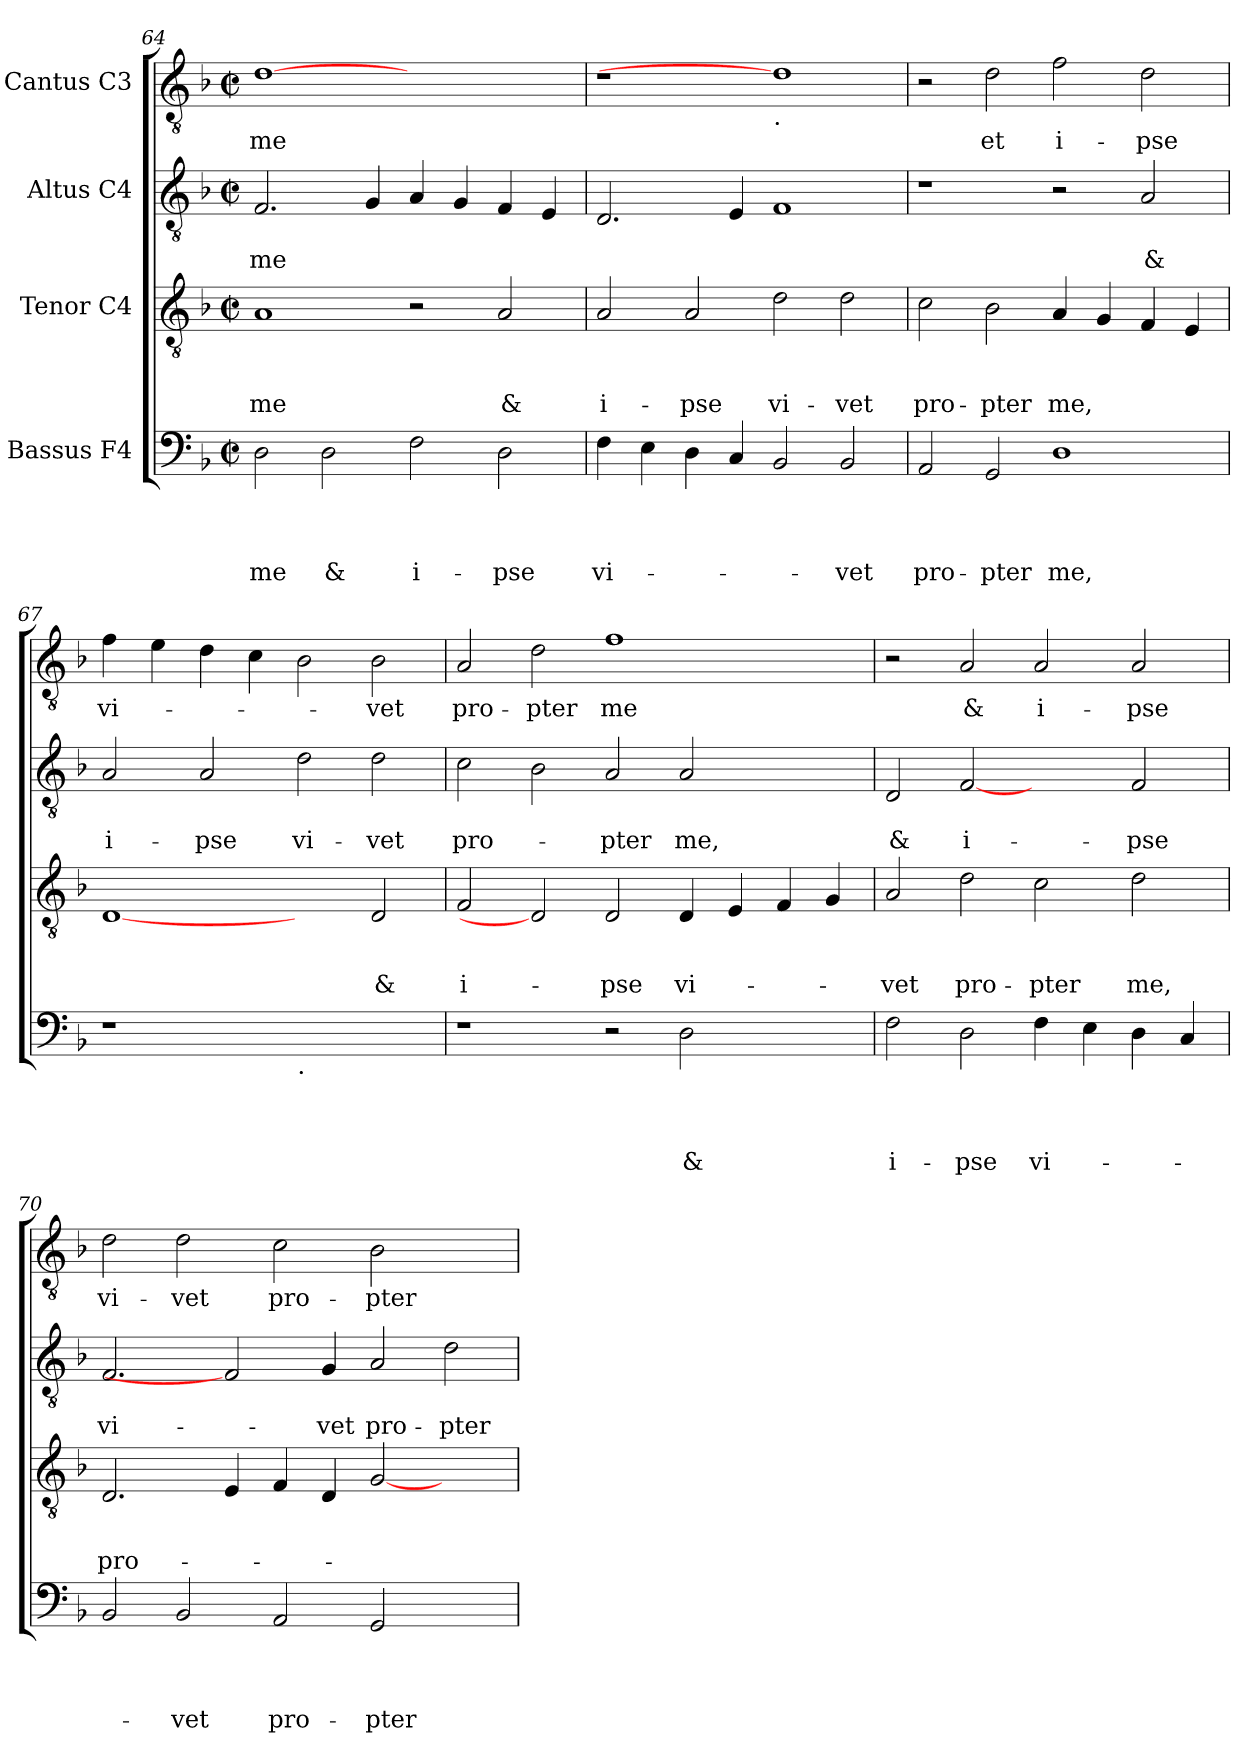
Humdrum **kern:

**kern	**text	**text	**text	**text	**kern	**text	**text	**text	**kern	**text	**text	**kern	**text
*part4	*part4	*part4	*part4	*part4	*part3	*part3	*part3	*part3	*part2	*part2	*part2	*part1	*part1
*staff4	*staff4	*staff4	*staff4	*staff4	*staff3	*staff3	*staff3	*staff3	*staff2	*staff2	*staff2	*staff1	*staff1
*I"Bassus F4	*	*	*	*	*I"Tenor C4	*	*	*	*I"Altus C4	*	*	*I"Cantus C3	*
*clefF4	*	*	*	*	*clefGv2	*	*	*	*clefGv2	*	*	*clefGv2	*
*k[b-]	*	*	*	*	*k[b-]	*	*	*	*k[b-]	*	*	*k[b-]	*
*F:	*	*	*	*	*F:	*	*	*	*F:	*	*	*F:	*
*M2/2	*	*	*	*	*M2/2	*	*	*	*M2/2	*	*	*M2/2	*
*met(c|)	*	*	*	*	*met(c|)	*	*	*	*met(c|)	*	*	*met(c|)	*
=64	=64	=64	=64	=64	=64	=64	=64	=64	=64	=64	=64	=64	=64
!	!	!	!	!LO:LY:b	!	!	!	!LO:LY:b	!	!	!LO:LY:b	!	!LO:LY:b
2D\	.	.	.	me	1A	.	.	me	2.F/	.	me	[1d	me
!	!	!	!	!LO:LY:b	!	!	!	!	!	!	!	!	!
2D\	.	.	.	&	.	.	.	.	.	.	.	.	.
.	.	.	.	.	.	.	.	.	4G/	.	.	.	.
!	!	!	!	!LO:LY:b	!	!	!	!	!	!	!	!	!
2F\	.	.	.	i-	2r	.	.	.	4A/	.	.	1ryy	.
.	.	.	.	.	.	.	.	.	4G/	.	.	.	.
!	!	!	!	!LO:LY:b	!	!	!	!LO:LY:b	!	!	!	!	!
2D\	.	.	.	-pse	2A/	.	.	&	4F/	.	.	.	.
.	.	.	.	.	.	.	.	.	4E/	.	.	.	.
!!LO:PB:g=z
=65	=65	=65	=65	=65	=65	=65	=65	=65	=65	=65	=65	=65	=65
!	!	!	!	!LO:LY:b	!	!	!	!LO:LY:b	!	!	!	!	!
4F\	.	.	.	vi-	2A/	.	.	i-	2.D/	.	.	1r	.
4E\	.	.	.	.	.	.	.	.	.	.	.	.	.
!	!	!	!	!	!	!	!	!LO:LY:b	!	!	!	!	!
4D\	.	.	.	.	2A/	.	.	-pse	.	.	.	.	.
4C/	.	.	.	.	.	.	.	.	4E/	.	.	.	.
!	!	!	!	!	!	!	!	!	!	!	!	!LO:TX:b:t=.	!
!	!	!	!	!	!	!	!	!LO:LY:b	!	!	!	!	!
2BB-/	.	.	.	.	2d\	.	.	vi-	1F	.	.	1d]	.
!	!	!	!	!LO:LY:b	!	!	!	!LO:LY:b	!	!	!	!	!
2BB-/	.	.	.	-vet	2d\	.	.	-vet	.	.	.	.	.
=66	=66	=66	=66	=66	=66	=66	=66	=66	=66	=66	=66	=66	=66
!	!	!	!	!LO:LY:b	!	!	!	!LO:LY:b	!	!	!	!	!
2AA/	.	.	.	pro-	2c\	.	.	pro-	1r	.	.	2r	.
!	!	!	!	!LO:LY:b	!	!	!	!LO:LY:b	!	!	!	!	!LO:LY:b
2GG/	.	.	.	-pter	2B-\	.	.	-pter	.	.	.	2d\	et
!	!	!	!	!LO:LY:b	!	!	!	!LO:LY:b	!	!	!	!	!LO:LY:b
1D	.	.	.	me,	4A/	.	.	me,	2r	.	.	2f\	i-
.	.	.	.	.	4G/	.	.	.	.	.	.	.	.
!	!	!	!	!	!	!	!	!	!	!	!LO:LY:b	!	!LO:LY:b
.	.	.	.	.	4F/	.	.	.	2A/	.	&	2d\	-pse
.	.	.	.	.	4E/	.	.	.	.	.	.	.	.
=67	=67	=67	=67	=67	=67	=67	=67	=67	=67	=67	=67	=67	=67
!	!	!	!	!	!	!	!	!	!	!	!LO:LY:b	!	!LO:LY:b
1r	.	.	.	.	[1D	.	.	.	2A/	.	i-	4f\	vi-
.	.	.	.	.	.	.	.	.	.	.	.	4e\	.
!	!	!	!	!	!	!	!	!	!	!	!LO:LY:b	!	!
.	.	.	.	.	.	.	.	.	2A/	.	-pse	4d\	.
.	.	.	.	.	.	.	.	.	.	.	.	4c\	.
!LO:TX:b:t=.	!	!	!	!	!	!	!	!	!	!	!	!	!
!	!	!	!	!	!	!	!	!	!	!	!LO:LY:b	!	!
1ryy	.	.	.	.	2ryy	.	.	.	2d\	.	vi-	2B-\	.
!	!	!	!	!	!	!	!	!LO:LY:b	!	!	!LO:LY:b	!	!LO:LY:b
.	.	.	.	.	2D/	.	.	&	2d\	.	-vet	2B-\	-vet
=68	=68	=68	=68	=68	=68	=68	=68	=68	=68	=68	=68	=68	=68
!	!	!	!	!	!	!	!	!LO:LY:b	!	!	!LO:LY:b	!	!LO:LY:b
1r	.	.	.	.	2F/	.	.	i-	2c\	.	pro-	2A/	pro-
!	!	!	!	!	!	!	!	!	!	!	!	!	!LO:LY:b
.	.	.	.	.	2D]	.	.	.	2B-\	.	.	2d\	-pter
!	!	!	!	!	!	!	!	!LO:LY:b	!	!	!LO:LY:b	!	!LO:LY:b
2r	.	.	.	.	2D/	.	.	-pse	2A/	.	-pter	1f	me
!	!	!	!	!LO:LY:b	!	!	!	!LO:LY:b	!	!	!LO:LY:b	!	!
2D\	.	.	.	&	4D/	.	.	vi-	2A/	.	me,	.	.
.	.	.	.	.	4E/	.	.	.	.	.	.	.	.
2ryy	.	.	.	.	4F/	.	.	.	2ryy	.	.	2ryy	.
.	.	.	.	.	4G/	.	.	.	.	.	.	.	.
=69	=69	=69	=69	=69	=69	=69	=69	=69	=69	=69	=69	=69	=69
!	!	!	!	!LO:LY:b	!	!	!	!LO:LY:b	!	!	!LO:LY:b	!	!
2F\	.	.	.	i-	2A/	.	.	-vet	2D/	.	&	2r	.
!	!	!	!	!LO:LY:b	!	!	!	!LO:LY:b	!	!	!LO:LY:b	!	!LO:LY:b
2D\	.	.	.	-pse	2d\	.	.	pro-	[2F	.	i-	2A/	&
!	!	!	!	!LO:LY:b	!	!	!	!LO:LY:b	!	!	!	!	!LO:LY:b
4F\	.	.	.	vi-	2c\	.	.	-pter	2ryy	.	.	2A/	i-
4E\	.	.	.	.	.	.	.	.	.	.	.	.	.
!	!	!	!	!	!	!	!	!LO:LY:b	!	!	!LO:LY:b	!	!LO:LY:b
4D\	.	.	.	.	2d\	.	.	me,	2F/	.	-pse	2A/	-pse
4C/	.	.	.	.	.	.	.	.	.	.	.	.	.
!!LO:LB:g=z
=70	=70	=70	=70	=70	=70	=70	=70	=70	=70	=70	=70	=70	=70
!	!	!	!	!	!	!	!	!LO:LY:b	!	!	!LO:LY:b	!	!LO:LY:b
2BB-/	.	.	.	.	2.D/	.	.	pro-	2.F/	.	vi-	2d\	vi-
!	!	!	!	!LO:LY:b	!	!	!	!	!	!	!	!	!LO:LY:b
2BB-/	.	.	.	-vet	.	.	.	.	.	.	.	2d\	-vet
.	.	.	.	.	4E/	.	.	.	2F]	.	.	.	.
!	!	!	!	!LO:LY:b	!	!	!	!	!	!	!	!	!LO:LY:b
2AA/	.	.	.	pro-	4F/	.	.	.	.	.	.	2c\	pro-
!	!	!	!	!	!	!	!	!	!	!	!LO:LY:b	!	!
.	.	.	.	.	4D/	.	.	.	4G/	.	-vet	.	.
!	!	!	!	!LO:LY:b	!	!	!	!	!	!	!LO:LY:b	!	!LO:LY:b
2GG/	.	.	.	-pter	[<2G/	.	.	.	2A/	.	pro-	2B-\	-pter
!	!	!	!	!	!	!	!	!	!	!	!LO:LY:b	!	!
2ryy	.	.	.	.	2ryy	.	.	.	2d\	.	-pter	2ryy	.
=	=	=	=	=	=	=	=	=	=	=	=	=	=
*-	*-	*-	*-	*-	*-	*-	*-	*-	*-	*-	*-	*-	*-
